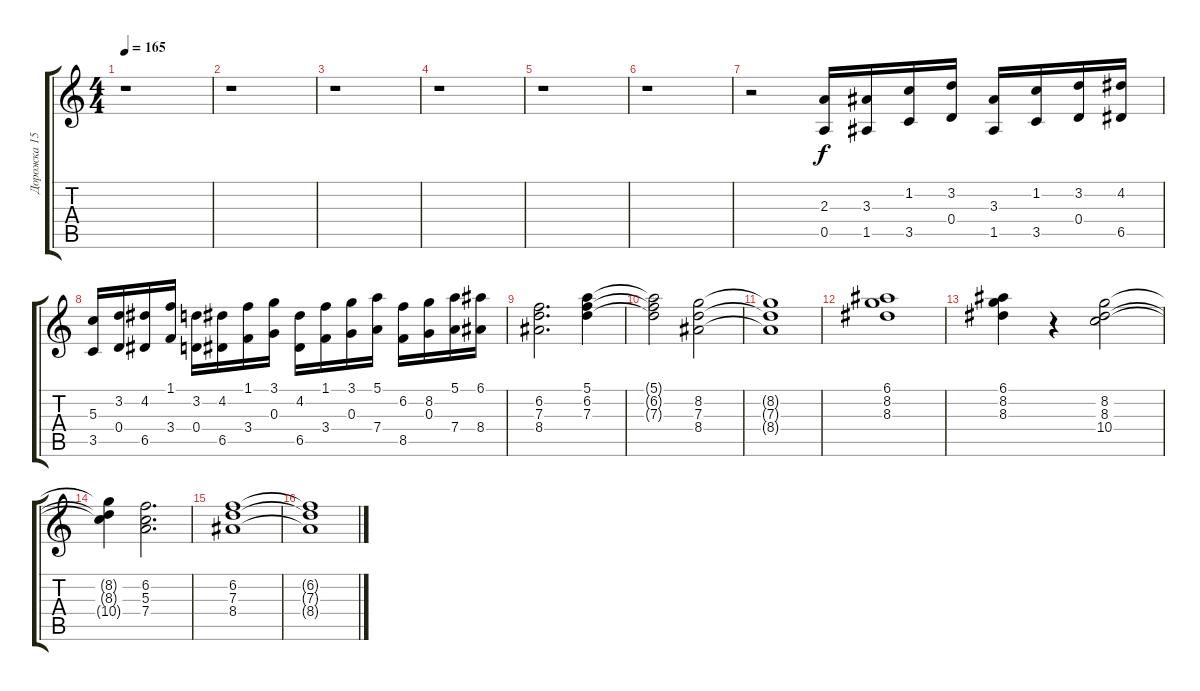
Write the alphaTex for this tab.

\track ("Дорожка 15" "Дорожка 15") {instrument overdrivenguitar}
\staff {score tabs}
\tuning (E4 B3 G3 D3 A2 E2) {hide}
\ts (4 4)
\tempo 165
\clef g2
\ks c
r.1{dy f} |
r.1 |
r.1 |
r.1 |
r.1 |
r.1 |
r.2 (2.3 0.5).16 (3.3 1.5).16 (1.2 3.5).16 (3.2 0.4).16 (3.3 1.5).16 (1.2 3.5).16 (3.2 0.4).16 (4.2 6.5).16 |
(5.3 3.5).16 (3.2 0.4).16 (4.2 6.5).16 (1.1 3.4).16 (3.2 0.4).16 (4.2 6.5).16 (1.1 3.4).16 (3.1 0.3).16 (4.2 6.5).16 (1.1 3.4).16 (3.1 0.3).16 (5.1 7.4).16 (6.2 8.5).16 (8.2 0.3).16 (5.1 7.4).16 (6.1 8.4).16 |
(6.2 7.3 8.4).2{d volume 10} (5.1 6.2 7.3).4 |
(5.1{t} 6.2{t} 7.3{t}).2 (8.2 7.3 8.4).2 |
(8.2{t} 7.3{t} 8.4{t}).1 |
(6.1 8.2 8.3).1 |
(6.1 8.2 8.3).4 r.4 (8.2 8.3 10.4).2 |
(8.2{t} 8.3{t} 10.4{t}).4 (6.2 5.3 7.4).2{d} |
(6.2 7.3 8.4).1 |
(6.2{t} 7.3{t} 8.4{t}).1
